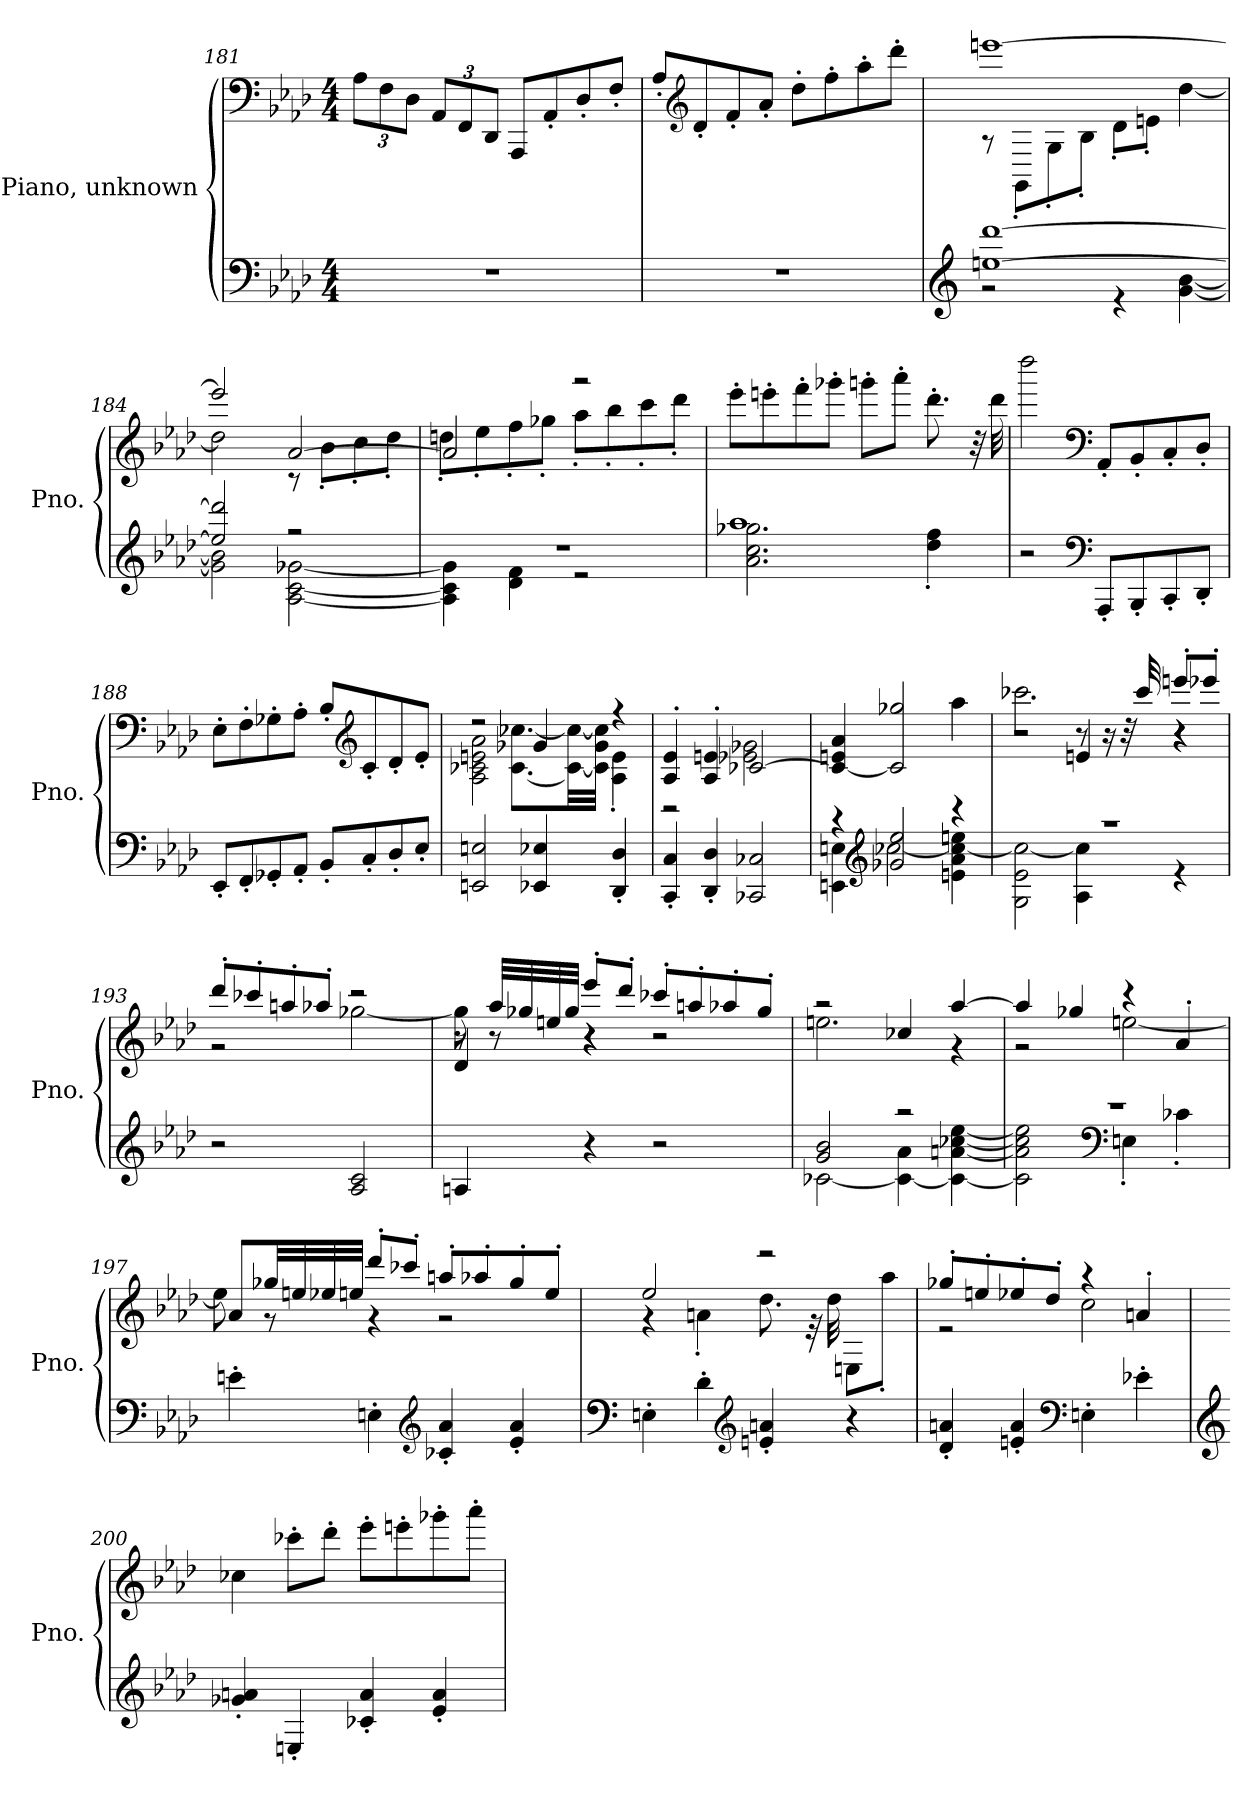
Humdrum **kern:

**kern	**kern
*part1	*part1
*staff2	*staff1
*I"Piano, unknown	*
*I'Pno.	*
*clefF4	*clefF4
*k[b-e-a-d-]	*k[b-e-a-d-]
*M4/4	*M4/4
*	*Xbrackettup
=181	=181
1r	12A-\L
.	12F\
.	12D-\J
.	12AA-/L
.	12FF/
.	12DD-/J
.	8AAA-/L
.	8AA-'/
.	8D-'/
.	8F'/J
!!LO:LB:g=z
=182	=182
1r	8A-'/L
*	*clefG2
.	8d-'/
.	8f'/
.	8a-'/J
.	8dd-'\L
.	8ff'\
.	8aa-'\
.	8ddd-'\J
=183	=183
*clefG2	*
*^	*^
[1een [1ddd-	2r	[1eeen	8r
.	.	.	8GG'\L
.	.	.	8G'\
.	.	.	8B-'\J
.	4r	.	8d-'\L
.	.	.	8en'\J
.	[4g\ [4b-\	.	[4dd-\
=184	=184	=184	=184
2ee/] 2ddd-/]	2g\] 2b-\]	2eee/]	2dd-\]
2r	[2A-\ [2c\ [2g-X\	[2a-/	8r
.	.	.	8b-'\L
.	.	.	8cc'\
.	.	.	8dd-'\J
=185	=185	=185	=185
1r	4A-\] 4c\] 4g-\]	2a-/]	8ddn'\L
.	.	.	8ee-'\
.	4d-\ 4f\	.	8ff'\
.	.	.	8gg-X'\J
.	2r	2r	8aa-'\L
.	.	.	8bb-'\
.	.	.	8ccc'\
.	.	.	8ddd-'\J
*	*	*v	*v
!!LO:PB:g=z
=186	=186	=186
1aa-	2.a-\ 2.cc\ 2.gg-X\	8eee-'\L
.	.	8eeen'\
.	.	8fff'\
.	.	8ggg-X'\J
.	.	8gggn'\L
.	.	8aaa-'\J
.	4dd-\' 4ff\'	8.ddd-'\
.	.	32r
.	.	32ddd-\
*v	*v	*
=187	=187
2r	2dddd-\
*clefF4	*clefF4
8AAA-'/L	8AA-'/L
8BBB-'/	8BB-'/
8CC'/	8C'/
8DD-'/J	8D-'/J
=188	=188
8EE-'/L	8E-'\L
8FF'/	8F'\
8GG-X'/	8G-X'\
8AA-'/J	8A-'\J
8BB-'/L	8B-'/L
*	*clefG2
8C'/	8c'/
8D-'/	8d-'/
8E-'/J	8e-'/J
!!LO:LB:g=z
=189	=189
*	*^
2EEn/ 2En/	2r	2A-\ 2c-X\ 2en\ 2a-\
4EE-X/ 4E-X/	4g-X/	[8.c-\ [8.cc-X\L
.	.	32c-\_ 32cc-\_LL
.	.	32c-\] 32g-\ 32cc-\]JJJ
4DD-/' 4D-/'	4r	4A-\' 4e\'
=190	=190	=190
4CC/' 4C/'	4A-/' 4e-/'	2r
4DD-/' 4D-/'	4A-/' 4en/'	.
2CC-X/ 2C-X/	[2c-X/	2e-X\ 2g-X\
*	*v	*v
=191	=191
*^	*
4r	4EEn\ 4En\	4c-/_ 4en/ 4a-/
*clefG2	*	*
2g-X/ 2ee-/	[2cc-X\	2c-/] 2gg-X/
4r	4en\ 4a-\ 4cc-\_ 4een\	4aa-\
=192	=192	=192
*	*	*^
*	*	*	*^
1r	2G\ 2e-\ 2cc-\_	2r	2.ccc-X\	2r
.	4A-\ 4cc-\]	8r	.	4en/
.	.	16r	.	.
.	.	32r	.	.
.	.	32ccc-/	.	.
.	4r	8eeen'/L	4r	4r
.	.	8eee-X'/J	.	.
*v	*v	*	*	*
*	*	*v	*v
!!LO:LB:g=z
=193	=193	=193
2r	8ddd-'/L	2r
.	8ccc-X'/	.
.	8aan'/	.
.	8aa-X'/J	.
2A-/ 2c/	2r	[2gg-X\
=194	=194	=194
*	*	*^
4An/	8r	8gg-\]	4d-/
.	32aa-/LLL	8r	.
.	32gg-X/	.	.
.	32een/	.	.
.	32gg-/JJJ	.	.
4r	8eee-'/L	4r	4r
.	8ddd-'/J	.	.
2r	8ccc-X'/L	2r	2r
.	8aan'/	.	.
.	8aa-X'/	.	.
.	8gg-'/J	.	.
*	*	*v	*v
=195	=195	=195
*^	*	*
2g/ 2b-/	[2c-X\	2r	2.een\
2r	4c-\_ 4a-\	4cc-X/	.
.	4c-\_ [4an\ [4cc-X\ [4ee-\	[4aa-/	4r
=196	=196	=196	=196
1r	2c-\] 2a\] 2cc-\] 2ee-\]	4aa-/]	2r
.	.	4gg-X/	.
*clefF4	*	*	*
.	4En'\	4r	[2een\
.	4c-X'\	4a-'/	.
*v	*v	*	*
!!LO:LB:g=z	!!
=197	=197	=197
4en'\	8a-/L	8ee\]
.	32gg-X/LL	8r
.	32een/	.
.	32ee-X/	.
.	32een/JJJ	.
4En'\	8ddd-'/L	4r
.	8ccc-X'/J	.
*clefG2	*	*
4c-X/' 4a-/'	8aan'/L	2r
.	8aa-X'/	.
4e/' 4a-/'	8gg-'/	.
.	8ee'/J	.
=198	=198	=198
*clefF4	*	*
4En'\	2ee-/	4r
4d-'\	.	4an'\
*clefG2	*	*
4en/' 4an/'	2r	8.dd-\
.	.	32r
.	.	32dd-\
4r	.	8En\L
.	.	8aa-'\J
!!LO:LB:g=z	!!
=199	=199	=199
4d-/' 4an/'	8gg-X'/L	2r
.	8een'/	.
4en/' 4a/'	8ee-X'/	.
.	8dd-'/J	.
*clefF4	*	*
4En'\	4r	2cc\
4e-X'\	4an'/	.
*	*v	*v
=200	=200
*clefG2	*
4g-X/' 4an/'	4cc-X\
4En'/	8ccc-X'\L
.	8ddd-'\J
4c-X/' 4a/'	8eee-'\L
.	8eeen'\
4e-/' 4a/'	8ggg-X'\
.	8aaa-'\J
=	=
*-	*-
